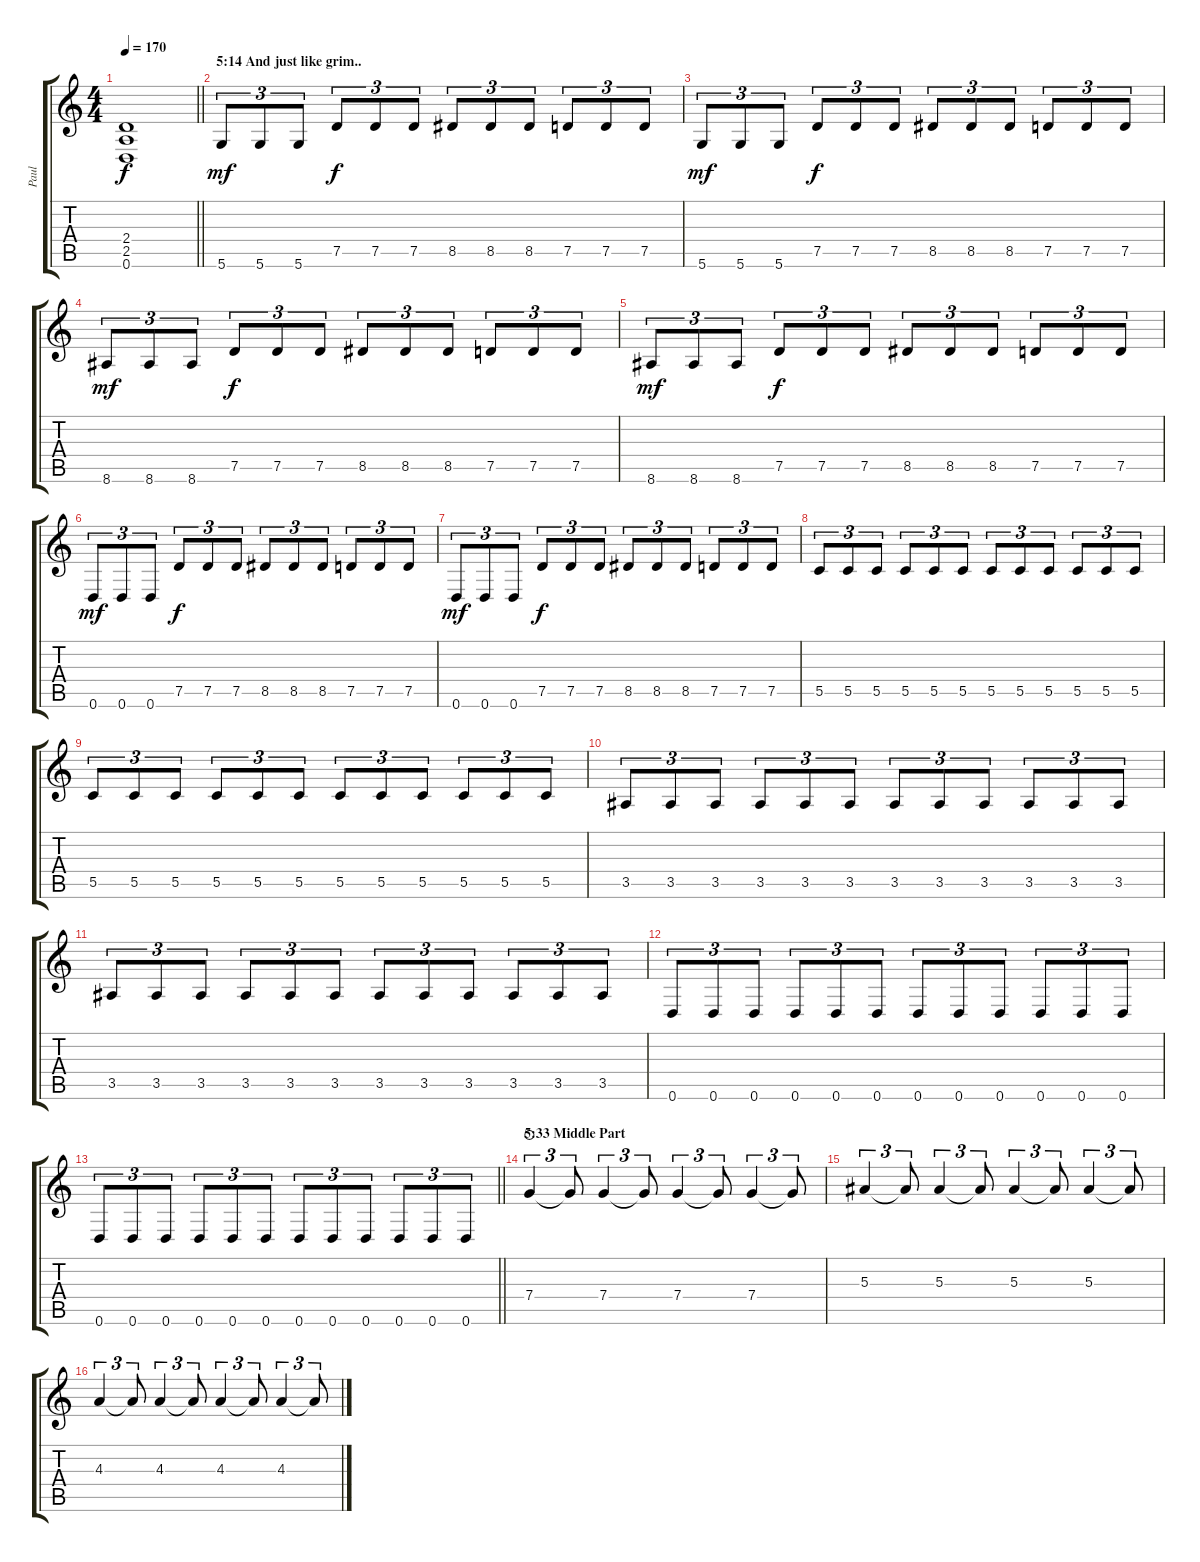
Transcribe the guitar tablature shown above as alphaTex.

\track ("Paul" "Paul") {instrument distortionguitar}
\staff {score tabs}
\tuning (D4 A3 F3 C3 G2 D2) {hide}
\ts (4 4)
\tempo 170
\clef g2
\barLineRight lightlight
\ks c
(2.4{t} 2.5{t} 0.6{t}).1{dy f} |
\section ("" "5:14 And just like grim..")
5.6.8{tu (3 2) dy mf} 5.6.8{tu (3 2)} 5.6.8{tu (3 2)} 7.5.8{tu (3 2) dy f} 7.5.8{tu (3 2)} 7.5.8{tu (3 2)} 8.5.8{tu (3 2)} 8.5.8{tu (3 2)} 8.5.8{tu (3 2)} 7.5.8{tu (3 2)} 7.5.8{tu (3 2)} 7.5.8{tu (3 2)} |
5.6.8{tu (3 2) dy mf} 5.6.8{tu (3 2)} 5.6.8{tu (3 2)} 7.5.8{tu (3 2) dy f} 7.5.8{tu (3 2)} 7.5.8{tu (3 2)} 8.5.8{tu (3 2)} 8.5.8{tu (3 2)} 8.5.8{tu (3 2)} 7.5.8{tu (3 2)} 7.5.8{tu (3 2)} 7.5.8{tu (3 2)} |
8.6.8{tu (3 2) dy mf} 8.6.8{tu (3 2)} 8.6.8{tu (3 2)} 7.5.8{tu (3 2) dy f} 7.5.8{tu (3 2)} 7.5.8{tu (3 2)} 8.5.8{tu (3 2)} 8.5.8{tu (3 2)} 8.5.8{tu (3 2)} 7.5.8{tu (3 2)} 7.5.8{tu (3 2)} 7.5.8{tu (3 2)} |
8.6.8{tu (3 2) dy mf} 8.6.8{tu (3 2)} 8.6.8{tu (3 2)} 7.5.8{tu (3 2) dy f} 7.5.8{tu (3 2)} 7.5.8{tu (3 2)} 8.5.8{tu (3 2)} 8.5.8{tu (3 2)} 8.5.8{tu (3 2)} 7.5.8{tu (3 2)} 7.5.8{tu (3 2)} 7.5.8{tu (3 2)} |
0.6.8{tu (3 2) dy mf} 0.6.8{tu (3 2)} 0.6.8{tu (3 2)} 7.5.8{tu (3 2) dy f} 7.5.8{tu (3 2)} 7.5.8{tu (3 2)} 8.5.8{tu (3 2)} 8.5.8{tu (3 2)} 8.5.8{tu (3 2)} 7.5.8{tu (3 2)} 7.5.8{tu (3 2)} 7.5.8{tu (3 2)} |
0.6.8{tu (3 2) dy mf} 0.6.8{tu (3 2)} 0.6.8{tu (3 2)} 7.5.8{tu (3 2) dy f} 7.5.8{tu (3 2)} 7.5.8{tu (3 2)} 8.5.8{tu (3 2)} 8.5.8{tu (3 2)} 8.5.8{tu (3 2)} 7.5.8{tu (3 2)} 7.5.8{tu (3 2)} 7.5.8{tu (3 2)} |
5.5.8{tu (3 2)} 5.5.8{tu (3 2)} 5.5.8{tu (3 2)} 5.5.8{tu (3 2)} 5.5.8{tu (3 2)} 5.5.8{tu (3 2)} 5.5.8{tu (3 2)} 5.5.8{tu (3 2)} 5.5.8{tu (3 2)} 5.5.8{tu (3 2)} 5.5.8{tu (3 2)} 5.5.8{tu (3 2)} |
5.5.8{tu (3 2)} 5.5.8{tu (3 2)} 5.5.8{tu (3 2)} 5.5.8{tu (3 2)} 5.5.8{tu (3 2)} 5.5.8{tu (3 2)} 5.5.8{tu (3 2)} 5.5.8{tu (3 2)} 5.5.8{tu (3 2)} 5.5.8{tu (3 2)} 5.5.8{tu (3 2)} 5.5.8{tu (3 2)} |
3.5.8{tu (3 2)} 3.5.8{tu (3 2)} 3.5.8{tu (3 2)} 3.5.8{tu (3 2)} 3.5.8{tu (3 2)} 3.5.8{tu (3 2)} 3.5.8{tu (3 2)} 3.5.8{tu (3 2)} 3.5.8{tu (3 2)} 3.5.8{tu (3 2)} 3.5.8{tu (3 2)} 3.5.8{tu (3 2)} |
3.5.8{tu (3 2)} 3.5.8{tu (3 2)} 3.5.8{tu (3 2)} 3.5.8{tu (3 2)} 3.5.8{tu (3 2)} 3.5.8{tu (3 2)} 3.5.8{tu (3 2)} 3.5.8{tu (3 2)} 3.5.8{tu (3 2)} 3.5.8{tu (3 2)} 3.5.8{tu (3 2)} 3.5.8{tu (3 2)} |
0.6.8{tu (3 2)} 0.6.8{tu (3 2)} 0.6.8{tu (3 2)} 0.6.8{tu (3 2)} 0.6.8{tu (3 2)} 0.6.8{tu (3 2)} 0.6.8{tu (3 2)} 0.6.8{tu (3 2)} 0.6.8{tu (3 2)} 0.6.8{tu (3 2)} 0.6.8{tu (3 2)} 0.6.8{tu (3 2)} |
\barLineRight lightlight
0.6.8{tu (3 2)} 0.6.8{tu (3 2)} 0.6.8{tu (3 2)} 0.6.8{tu (3 2)} 0.6.8{tu (3 2)} 0.6.8{tu (3 2)} 0.6.8{tu (3 2)} 0.6.8{tu (3 2)} 0.6.8{tu (3 2)} 0.6.8{tu (3 2)} 0.6.8{tu (3 2)} 0.6.8{tu (3 2)} |
\section ("" "5:33 Middle Part")
7.4.4{tu (3 2) instrument distortionguitar waho} 7.4{t}.8{tu (3 2)} 7.4.4{tu (3 2)} 7.4{t}.8{tu (3 2)} 7.4.4{tu (3 2)} 7.4{t}.8{tu (3 2)} 7.4.4{tu (3 2)} 7.4{t}.8{tu (3 2)} |
5.3.4{tu (3 2)} 5.3{t}.8{tu (3 2)} 5.3.4{tu (3 2)} 5.3{t}.8{tu (3 2)} 5.3.4{tu (3 2)} 5.3{t}.8{tu (3 2)} 5.3.4{tu (3 2)} 5.3{t}.8{tu (3 2)} |
4.3.4{tu (3 2)} 4.3{t}.8{tu (3 2)} 4.3.4{tu (3 2)} 4.3{t}.8{tu (3 2)} 4.3.4{tu (3 2)} 4.3{t}.8{tu (3 2)} 4.3.4{tu (3 2)} 4.3{t}.8{tu (3 2)}
